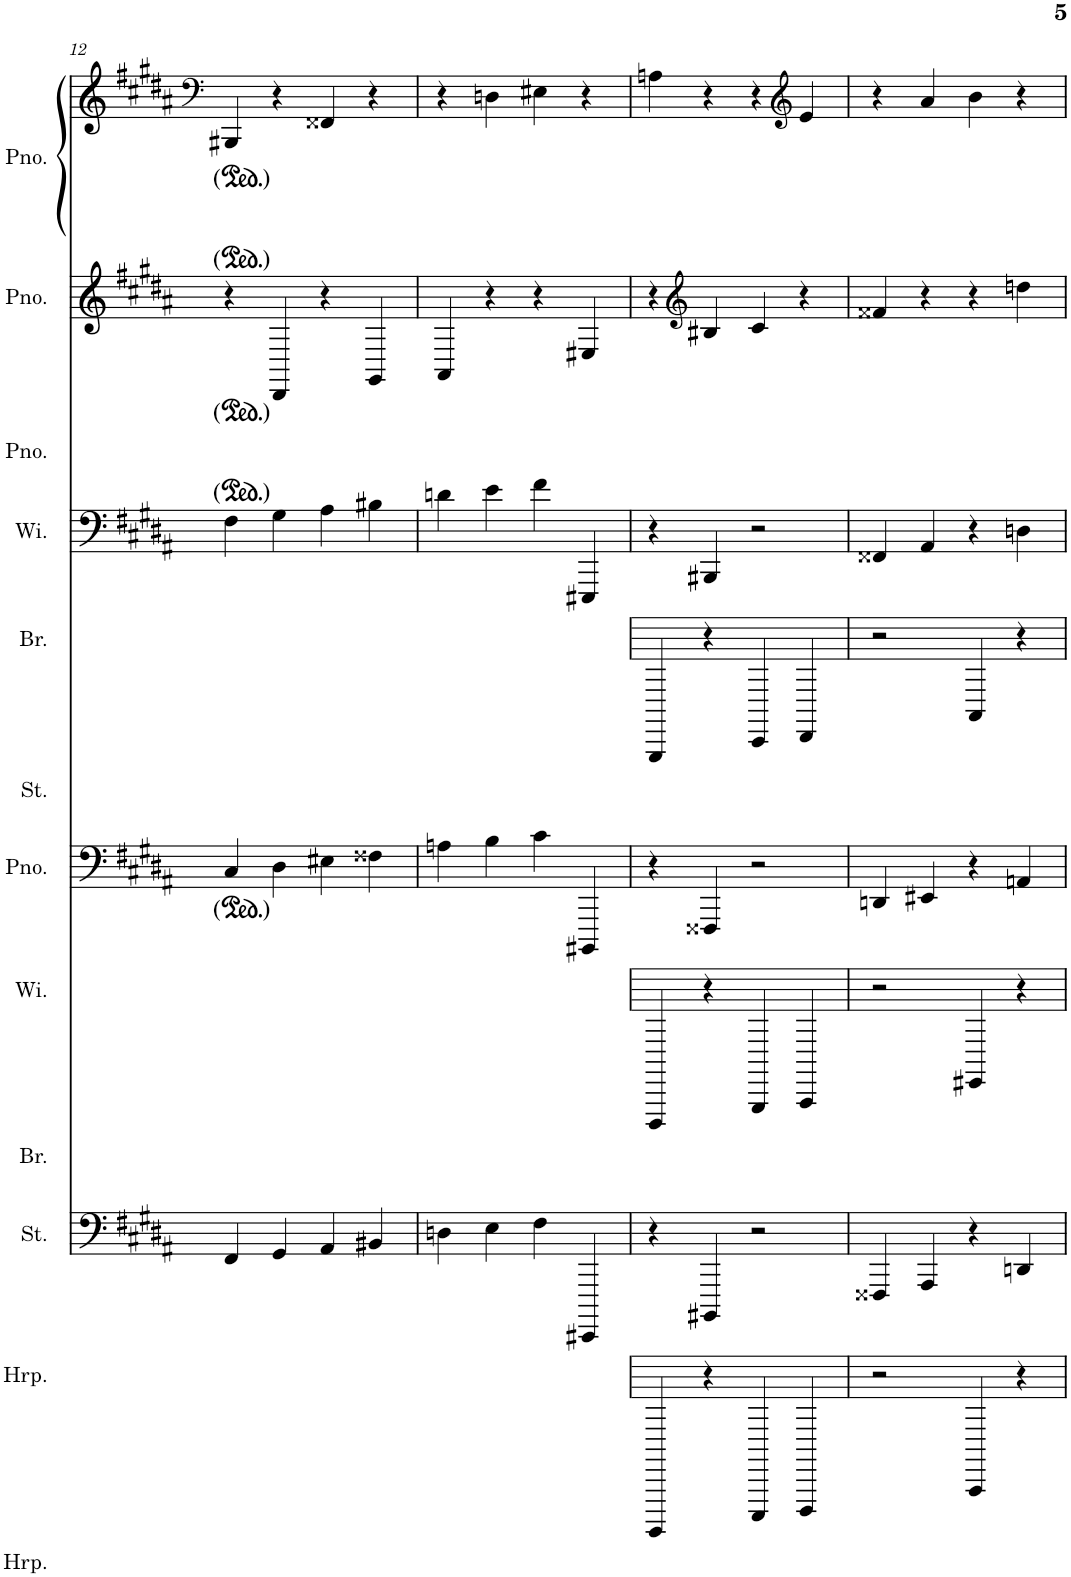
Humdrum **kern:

**kern	**kern	**kern	**kern	**kern	**kern	**kern	**kern	**kern	**kern	**kern	**kern	**kern
*part12	*part11	*part10	*part9	*part8	*part7	*part6	*part5	*part4	*part3	*part2	*part1	*part1
*staff13	*staff12	*staff11	*staff10	*staff9	*staff8	*staff7	*staff6	*staff5	*staff4	*staff3	*staff2	*staff1
*I"Harp	*I"Harp	*I"Strings	*I"Brass	*I"Winds	*I"Piano	*I"Strings	*I"Brass	*I"Winds	*I"Piano	*I"Piano	*I"Piano	*
*I'Hrp.	*I'Hrp.	*I'St.	*I'Br.	*I'Wi.	*I'Pno.	*I'St.	*I'Br.	*I'Wi.	*I'Pno.	*I'Pno.	*I'Pno.	*
!!LO:PB:g=z
*clefG2	*clefG2	*clefF4	*clefG2	*clefG2	*clefF4	*clefG2	*clefG2	*clefF4	*clefG2	*clefG2	*clefG2	*clefF4
*k[f#c#g#d#a#]	*k[f#c#g#d#a#]	*k[f#c#g#d#a#]	*k[f#c#g#d#a#]	*k[f#c#g#d#a#]	*k[f#c#g#d#a#]	*k[f#c#g#d#a#]	*k[f#c#g#d#a#]	*k[f#c#g#d#a#]	*k[f#c#g#d#a#]	*k[f#c#g#d#a#]	*k[f#c#g#d#a#]	*k[f#c#g#d#a#]
*M4/4	*M4/4	*M4/4	*M4/4	*M4/4	*M4/4	*M4/4	*M4/4	*M4/4	*M4/4	*M4/4	*M4/4	*M4/4
=12	=12	=12	=12	=12	=12	=12	=12	=12	=12	=12	=12	=12
1r	1r	4FF#/	1r	1r	4C#/	1r	1r	4F#\	1r	4r	1r	4BBB#X/
.	.	4GG#/	.	.	4D#\	.	.	4G#\	.	4DD#/	.	4r
.	.	4AA#/	.	.	4E#X\	.	.	4A#\	.	4r	.	4FF##X/
.	.	4BB#X/	.	.	4F##X\	.	.	4B#X\	.	4GG#/	.	4r
=13	=13	=13	=13	=13	=13	=13	=13	=13	=13	=13	=13	=13
1r	1r	4Dn\	1r	1r	4An\	1r	1r	4dn\	1r	4AA#/	1r	4r
.	.	4E\	.	.	4B\	.	.	4e\	.	4r	.	4Dn\
.	.	4F#\	.	.	4c#\	.	.	4f#\	.	4r	.	4E#X\
.	.	4EEEE#X/	.	.	4BBBB#X/	.	.	4EEE#X/	.	4E#X/	.	4r
=14	=14	=14	=14	=14	=14	=14	=14	=14	=14	=14	=14	=14
1r	4GGGG#/	4r	1r	4DDD#/	4r	1r	4GGG#/	4r	1r	4r	1r	4An\
*	*	*	*	*	*	*	*	*	*	*clefG2	*	*
.	4r	4BBBB#X/	.	4r	4FFF##X/	.	4r	4BBB#X/	.	4B#X/	.	4r
.	4CCC#/	2r	.	4GGG#/	2r	.	4CC#/	2r	.	4c#/	.	4r
*	*	*	*	*	*	*	*	*	*	*	*	*clefG2
.	4DDD#/	.	.	4AAA#/	.	.	4DD#/	.	.	4r	.	4e/
=15	=15	=15	=15	=15	=15	=15	=15	=15	=15	=15	=15	=15
1r	2r	4FFF##X/	1r	2r	4DDn/	1r	2r	4FF##X/	1r	4f##X/	1r	4r
.	.	4AAA#/	.	.	4EE#X/	.	.	4AA#/	.	4r	.	4a#/
.	4AAA#/	4r	.	4EE#X/	4r	.	4AA#/	4r	.	4r	.	4b\
.	4r	4DDn/	.	4r	4AAn/	.	4r	4Dn\	.	4ddn\	.	4r
=	=	=	=	=	=	=	=	=	=	=	=	=
*-	*-	*-	*-	*-	*-	*-	*-	*-	*-	*-	*-	*-
